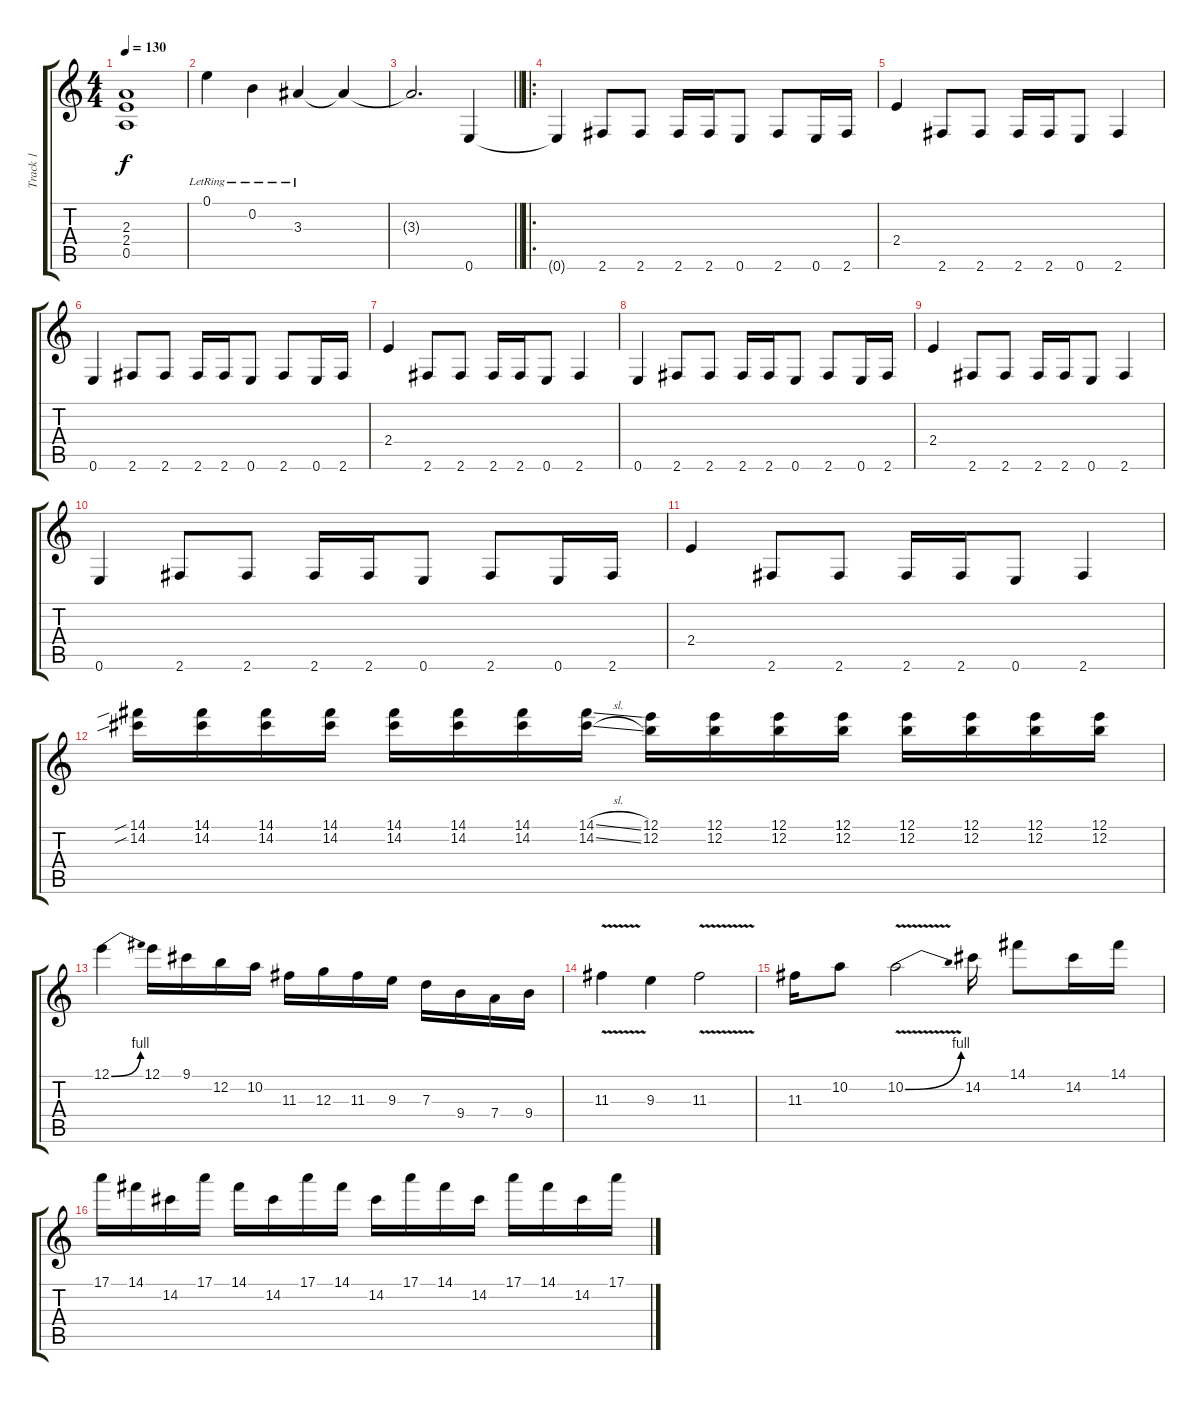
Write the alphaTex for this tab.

\track ("Track 1" "Track 1") {instrument overdrivenguitar}
\staff {score tabs}
\tuning (E4 B3 G3 D3 A2 E2) {hide}
\ts (4 4)
\tempo 130
\clef g2
\ks c
(2.3{t} 2.4{t} 0.5{t}).1{dy f} |
0.1{lr}.4 0.2{lr}.4 3.3{lr}.4 3.3{t}.4 |
\barLineRight lightlight
3.3{t}.2{d} 0.6.4 |
\ro
0.6{t}.4 2.6.8 2.6.8 2.6.16 2.6.16 0.6.8 2.6.8 0.6.16 2.6.16 |
2.4.4 2.6.8 2.6.8 2.6.16 2.6.16 0.6.8 2.6.4 |
0.6.4{instrument overdrivenguitar} 2.6.8 2.6.8 2.6.16 2.6.16 0.6.8 2.6.8 0.6.16 2.6.16 |
2.4.4 2.6.8 2.6.8 2.6.16 2.6.16 0.6.8 2.6.4 |
0.6.4{instrument overdrivenguitar} 2.6.8 2.6.8 2.6.16 2.6.16 0.6.8 2.6.8 0.6.16 2.6.16 |
2.4.4 2.6.8 2.6.8 2.6.16 2.6.16 0.6.8 2.6.4 |
0.6.4{instrument overdrivenguitar} 2.6.8 2.6.8 2.6.16 2.6.16 0.6.8 2.6.8 0.6.16 2.6.16 |
2.4.4 2.6.8 2.6.8 2.6.16 2.6.16 0.6.8 2.6.4 |
(14.1{sib} 14.2{sib}).16 (14.1 14.2).16 (14.1 14.2).16 (14.1 14.2).16 (14.1 14.2).16 (14.1 14.2).16 (14.1 14.2).16 (14.1{sl} 14.2{sl}).16 (12.1 12.2).16 (12.1 12.2).16 (12.1 12.2).16 (12.1 12.2).16 (12.1 12.2).16 (12.1 12.2).16 (12.1 12.2).16 (12.1 12.2).16 |
12.1{be (bend 0 0 60 4)}.4 12.1.16 9.1.16 12.2.16 10.2.16 11.3.16 12.3.16 11.3.16 9.3.16 7.3.16 9.4.16 7.4.16 9.4.16 |
11.3{v}.4 9.3.4 11.3{v}.2 |
11.3.16 10.2.8 10.2{be (bend 0 0 60 4) v}.2 14.2.16 14.1.8 14.2.16 14.1.16 |
17.1.16 14.1.16 14.2.16 17.1.16 14.1.16 14.2.16 17.1.16 14.1.16 14.2.16 17.1.16 14.1.16 14.2.16 17.1.16 14.1.16 14.2.16 17.1.16
